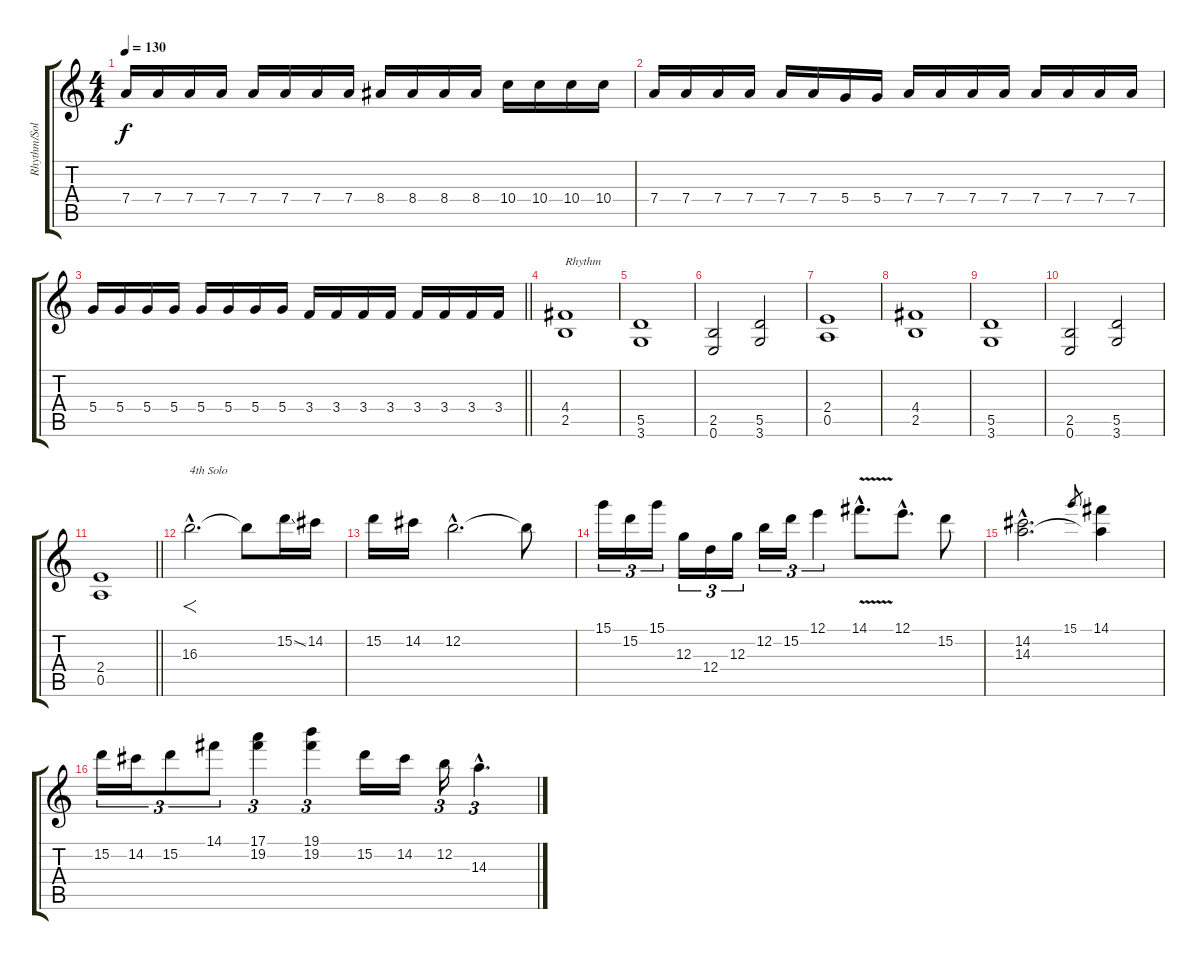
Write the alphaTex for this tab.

\track ("Rhythm/Solo" "Rhythm/Sol") {instrument overdrivenguitar}
\staff {score tabs}
\tuning (E4 B3 G3 D3 A2 E2) {hide}
\ts (4 4)
\tempo 130
\clef g2
\ks c
7.4.16{dy f} 7.4.16 7.4.16 7.4.16 7.4.16 7.4.16 7.4.16 7.4.16 8.4.16 8.4.16 8.4.16 8.4.16 10.4.16 10.4.16 10.4.16 10.4.16 |
7.4.16 7.4.16 7.4.16 7.4.16 7.4.16 7.4.16 5.4.16 5.4.16 7.4.16 7.4.16 7.4.16 7.4.16 7.4.16 7.4.16 7.4.16 7.4.16 |
\barLineRight lightlight
5.4.16 5.4.16 5.4.16 5.4.16 5.4.16 5.4.16 5.4.16 5.4.16 3.4.16 3.4.16 3.4.16 3.4.16 3.4.16 3.4.16 3.4.16 3.4.16 |
(4.4 2.5).1{txt "Rhythm" volume 10 balance 5} |
(5.5 3.6).1 |
(2.5 0.6).2 (5.5 3.6).2 |
(2.4 0.5).1 |
(4.4 2.5).1 |
(5.5 3.6).1 |
(2.5 0.6).2 (5.5 3.6).2 |
\barLineRight lightlight
(2.4 0.5).1 |
16.3{hac}.2{f d txt "4th Solo" volume 15 balance 8} 16.3{t}.8 15.2{ss}.16 14.2.16 |
15.2.16 14.2.16 12.2{hac}.2{d} 12.2{t}.8 |
15.1.16{tu (3 2)} 15.2.16{tu (3 2)} 15.1.16{tu (3 2)} 12.3.16{tu (3 2)} 12.4.16{tu (3 2)} 12.3.16{tu (3 2)} 12.2.16{tu (3 2)} 15.2.16{tu (3 2)} 12.1.4{tu (3 2)} 14.1{v hac}.8{d} 12.1{hac}.8{d} 15.2.8 |
(14.2{hac} 14.3{hac}).2{d} 15.1.8{gr} (14.1 14.3{t}).4 |
15.2.16{tu (3 2)} 14.2.16{tu (3 2)} 15.2.8{tu (3 2)} 14.1.8{tu (3 2)} (17.1 19.2).4{tu (3 2)} (19.1 19.2).4{tu (3 2)} 15.2.16 14.2.16 12.2.16{tu (3 2)} 14.3{hac}.4{d tu (3 2)}
